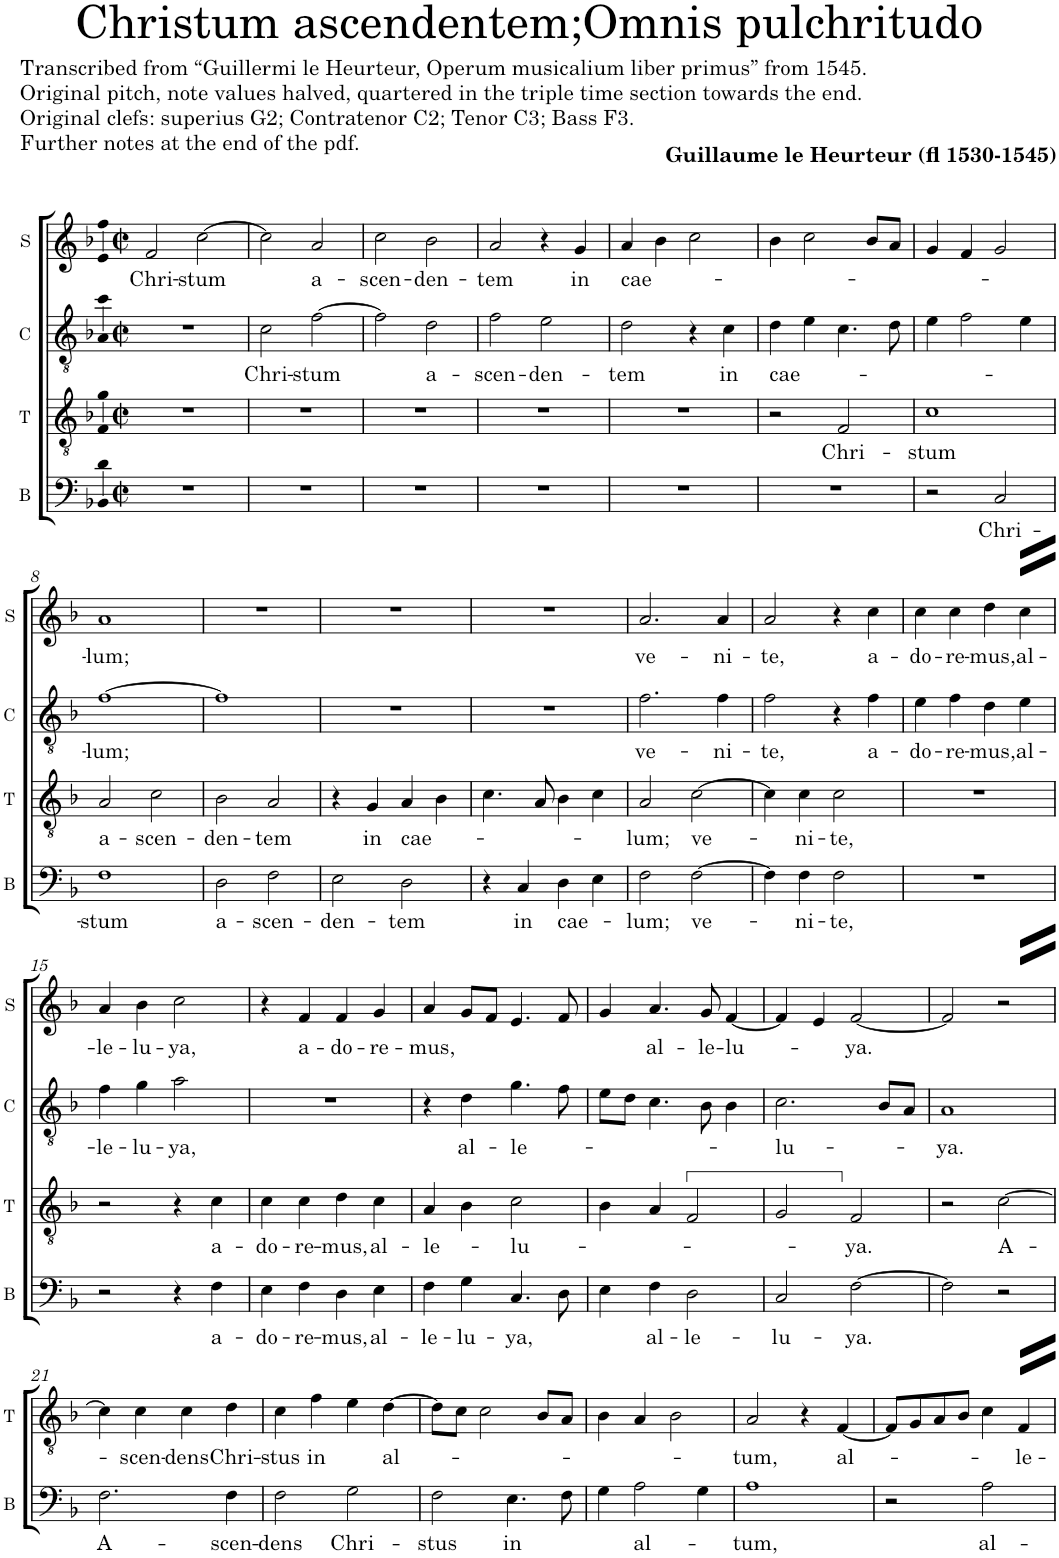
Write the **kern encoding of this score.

**kern	**text	**kern	**text	**kern	**text	**kern	**text
*part4	*part4	*part3	*part3	*part2	*part2	*part1	*part1
*staff4	*staff4	*staff3	*staff3	*staff2	*staff2	*staff1	*staff1
*I"B	*	*I"T	*	*I"C	*	*I"S	*
*I'B	*	*I'T	*	*I'C	*	*I'S	*
*clefF4	*	*clefGv2	*	*clefGv2	*	*clefG2	*
*k[b-]	*	*k[b-]	*	*k[b-]	*	*k[b-]	*
*M2/2	*	*M2/2	*	*M2/2	*	*M2/2	*
*met(c|)	*	*met(c|)	*	*met(c|)	*	*met(c|)	*
=1	=1	=1	=1	=1	=1	=1	=1
!	!	!	!	!	!	!	!LO:LY:b
1r	.	1r	.	1r	.	2f/	Chri-
!	!	!	!	!	!	!	!LO:LY:b
.	.	.	.	.	.	[2cc\	-stum
=2	=2	=2	=2	=2	=2	=2	=2
!	!	!	!	!	!LO:LY:b	!	!
1r	.	1r	.	2c\	Chri-	2cc\]	.
!	!	!	!	!	!LO:LY:b	!	!LO:LY:b
.	.	.	.	[2f\	-stum	2a/	a-
=3	=3	=3	=3	=3	=3	=3	=3
!	!	!	!	!	!	!	!LO:LY:b
1r	.	1r	.	2f\]	.	2cc\	-scen-
!	!	!	!	!	!LO:LY:b	!	!LO:LY:b
.	.	.	.	2d\	a-	2b-\	-den-
=4	=4	=4	=4	=4	=4	=4	=4
!	!	!	!	!	!LO:LY:b	!	!LO:LY:b
1r	.	1r	.	2f\	-scen-	2a/	-tem
!	!	!	!	!	!LO:LY:b	!	!
.	.	.	.	2e\	-den-	4r	.
!	!	!	!	!	!	!	!LO:LY:b
.	.	.	.	.	.	4g/	in
=5	=5	=5	=5	=5	=5	=5	=5
!	!	!	!	!	!LO:LY:b	!	!LO:LY:b
1r	.	1r	.	2d\	-tem	4a/	cae-
.	.	.	.	.	.	4b-\	.
.	.	.	.	4r	.	2cc\	.
!	!	!	!	!	!LO:LY:b	!	!
.	.	.	.	4c\	in	.	.
=6	=6	=6	=6	=6	=6	=6	=6
!	!	!	!	!	!LO:LY:b	!	!
1r	.	2r	.	4d\	cae-	4b-\	.
.	.	.	.	4e\	.	2cc\	.
!	!	!	!LO:LY:b	!	!	!	!
.	.	2F/	Chri-	4.c\	.	.	.
.	.	.	.	.	.	8b-/L	.
.	.	.	.	8d\	.	8a/J	.
=7	=7	=7	=7	=7	=7	=7	=7
!	!	!	!LO:LY:b	!	!	!	!
2r	.	1c	-stum	4e\	.	4g/	.
.	.	.	.	2f\	.	4f/	.
!	!LO:LY:b	!	!	!	!	!	!
2C/	Chri-	.	.	.	.	2g/	.
.	.	.	.	4e\	.	.	.
!!LO:LB:g=z
=8	=8	=8	=8	=8	=8	=8	=8
!	!LO:LY:b	!	!LO:LY:b	!	!LO:LY:b	!	!LO:LY:b
1F	-stum	2A/	a-	[1f	-lum;	1a	lum;
!	!	!	!LO:LY:b	!	!	!	!
.	.	2c\	-scen-	.	.	.	.
=9	=9	=9	=9	=9	=9	=9	=9
!	!LO:LY:b	!	!LO:LY:b	!	!	!	!
2D\	a-	2B-\	-den-	1f]	.	1r	.
!	!LO:LY:b	!	!LO:LY:b	!	!	!	!
2F\	-scen-	2A/	-tem	.	.	.	.
=10	=10	=10	=10	=10	=10	=10	=10
!	!LO:LY:b	!	!	!	!	!	!
2E\	-den-	4r	.	1r	.	1r	.
!	!	!	!LO:LY:b	!	!	!	!
.	.	4G/	in	.	.	.	.
!	!LO:LY:b	!	!LO:LY:b	!	!	!	!
2D\	-tem	4A/	cae-	.	.	.	.
.	.	4B-\	.	.	.	.	.
=11	=11	=11	=11	=11	=11	=11	=11
4r	.	4.c\	.	1r	.	1r	.
!	!LO:LY:b	!	!	!	!	!	!
4C/	in	.	.	.	.	.	.
.	.	8A/	.	.	.	.	.
!	!LO:LY:b	!	!	!	!	!	!
4D\	cae-	4B-\	.	.	.	.	.
4E\	.	4c\	.	.	.	.	.
=12	=12	=12	=12	=12	=12	=12	=12
!	!LO:LY:b	!	!LO:LY:b	!	!LO:LY:b	!	!LO:LY:b
2F\	-lum;	2A/	-lum;	2.f\	ve-	2.a/	ve-
!	!LO:LY:b	!	!LO:LY:b	!	!	!	!
[2F\	ve-	[2c\	ve-	.	.	.	.
!	!	!	!	!	!LO:LY:b	!	!LO:LY:b
.	.	.	.	4f\	-ni-	4a/	-ni-
=13	=13	=13	=13	=13	=13	=13	=13
!	!	!	!	!	!LO:LY:b	!	!LO:LY:b
4F\]	.	4c\]	.	2f\	-te,	2a/	-te,
!	!LO:LY:b	!	!LO:LY:b	!	!	!	!
4F\	-ni-	4c\	-ni-	.	.	.	.
!	!LO:LY:b	!	!LO:LY:b	!	!	!	!
2F\	-te,	2c\	-te,	4r	.	4r	.
!	!	!	!	!	!LO:LY:b	!	!LO:LY:b
.	.	.	.	4f\	a-	4cc\	a-
=14	=14	=14	=14	=14	=14	=14	=14
!	!	!	!	!	!LO:LY:b	!	!LO:LY:b
1r	.	1r	.	4e\	-do-	4cc\	-do-
!	!	!	!	!	!LO:LY:b	!	!LO:LY:b
.	.	.	.	4f\	-re-	4cc\	-re-
!	!	!	!	!	!LO:LY:b	!	!LO:LY:b
.	.	.	.	4d\	-mus,	4dd\	-mus,
!	!	!	!	!	!LO:LY:b	!	!LO:LY:b
.	.	.	.	4e\	al-	4cc\	al-
!!LO:LB:g=z
=15	=15	=15	=15	=15	=15	=15	=15
!	!	!	!	!	!LO:LY:b	!	!LO:LY:b
2r	.	2r	.	4f\	-le-	4a/	-le-
!	!	!	!	!	!LO:LY:b	!	!LO:LY:b
.	.	.	.	4g\	-lu-	4b-\	-lu-
!	!	!	!	!	!LO:LY:b	!	!LO:LY:b
4r	.	4r	.	2a\	-ya,	2cc\	-ya,
!	!LO:LY:b	!	!LO:LY:b	!	!	!	!
4F\	a-	4c\	a-	.	.	.	.
=16	=16	=16	=16	=16	=16	=16	=16
!	!LO:LY:b	!	!LO:LY:b	!	!	!	!
4E\	-do-	4c\	-do-	1r	.	4r	.
!	!LO:LY:b	!	!LO:LY:b	!	!	!	!LO:LY:b
4F\	-re-	4c\	-re-	.	.	4f/	a-
!	!LO:LY:b	!	!LO:LY:b	!	!	!	!LO:LY:b
4D\	-mus,	4d\	-mus,	.	.	4f/	-do-
!	!LO:LY:b	!	!LO:LY:b	!	!	!	!LO:LY:b
4E\	al-	4c\	al-	.	.	4g/	-re-
=17	=17	=17	=17	=17	=17	=17	=17
!	!LO:LY:b	!	!LO:LY:b	!	!	!	!LO:LY:b
4F\	-le-	4A/	-le-	4r	.	4a/	-mus,
!	!LO:LY:b	!	!	!	!LO:LY:b	!	!
4G\	-lu-	4B-\	.	4d\	al-	8g/L	.
.	.	.	.	.	.	8f/J	.
!	!LO:LY:b	!	!LO:LY:b	!	!LO:LY:b	!	!
4.C/	-ya,	2c\	-lu-	4.g\	-le-	4.e/	.
8D\	.	.	.	8f\	.	8f/	.
=18	=18	=18	=18	=18	=18	=18	=18
4E\	.	4B-\	.	8e\L	.	4g/	.
.	.	.	.	8d\J	.	.	.
!	!LO:LY:b	!	!	!	!	!	!LO:LY:b
4F\	al-	4A/	.	4.c\	.	4.a/	al-
!	!LO:LY:b	!	!	!	!	!	!
2D\	-le-	2F/	.	.	.	.	.
!	!	!	!	!	!	!	!LO:LY:b
.	.	.	.	8B-\	.	8g/	-le-
!	!	!	!	!	!	!	!LO:LY:b
.	.	.	.	4B-\	.	[4f/	-lu-
=19	=19	=19	=19	=19	=19	=19	=19
!	!LO:LY:b	!	!	!	!LO:LY:b	!	!
2C/	-lu-	2G/	.	2.c\	-lu-	4f/]	.
.	.	.	.	.	.	4e/	.
!	!LO:LY:b	!	!LO:LY:b	!	!	!	!LO:LY:b
[2F\	-ya.	2F/	-ya.	.	.	[2f/	-ya.
.	.	.	.	8B-/L	.	.	.
.	.	.	.	8A/J	.	.	.
=20	=20	=20	=20	=20	=20	=20	=20
!	!	!	!	!	!LO:LY:b	!	!
2F\]	.	2r	.	1A	-ya.	2f/]	.
!	!	!	!LO:LY:b	!	!	!	!
2r	.	[2c\	A-	.	.	2r	.
!!LO:LB:g=z
=21	=21	=21	=21	=21	=21	=21	=21
!	!LO:LY:b	!	!	!	!	!	!
2.F\	A-	4c\]	.	1r	.	1r	.
!	!	!	!LO:LY:b	!	!	!	!
.	.	4c\	-scen-	.	.	.	.
!	!	!	!LO:LY:b	!	!	!	!
.	.	4c\	-dens	.	.	.	.
!	!LO:LY:b	!	!LO:LY:b	!	!	!	!
4F\	scen-	4d\	Chri-	.	.	.	.
=22	=22	=22	=22	=22	=22	=22	=22
!	!LO:LY:b	!	!LO:LY:b	!	!	!	!
2F\	-dens	4c\	-stus	1r	.	1r	.
!	!	!	!LO:LY:b	!	!	!	!
.	.	4f\	in	.	.	.	.
!	!LO:LY:b	!	!	!	!	!	!
2G\	Chri-	4e\	.	.	.	.	.
!	!	!	!LO:LY:b	!	!	!	!
.	.	[4d\	al-	.	.	.	.
=23	=23	=23	=23	=23	=23	=23	=23
!	!LO:LY:b	!	!	!	!	!	!
2F\	-stus	8d\L]	.	1r	.	1r	.
.	.	8c\J	.	.	.	.	.
.	.	2c\	.	.	.	.	.
!	!LO:LY:b	!	!	!	!	!	!
4.E\	in	.	.	.	.	.	.
.	.	8B-/L	.	.	.	.	.
8F\	.	8A/J	.	.	.	.	.
=24	=24	=24	=24	=24	=24	=24	=24
4G\	.	4B-\	.	1r	.	1r	.
!	!LO:LY:b	!	!	!	!	!	!
2A\	al-	4A/	.	.	.	.	.
.	.	2B-\	.	.	.	.	.
4G\	.	.	.	.	.	.	.
=25	=25	=25	=25	=25	=25	=25	=25
!	!LO:LY:b	!	!LO:LY:b	!	!	!	!
1A	-tum,	2A/	-tum,	1r	.	1r	.
.	.	4r	.	.	.	.	.
!	!	!	!LO:LY:b	!	!	!	!
.	.	[4F/	al-	.	.	.	.
=26	=26	=26	=26	=26	=26	=26	=26
2r	.	8F/L]	.	1r	.	1r	.
.	.	8G/	.	.	.	.	.
.	.	8A/	.	.	.	.	.
.	.	8B-/J	.	.	.	.	.
!	!LO:LY:b	!	!	!	!	!	!
2A\	al-	4c\	.	.	.	.	.
!	!	!	!LO:LY:b	!	!	!	!
.	.	4F/	-le-	.	.	.	.
=	=	=	=	=	=	=	=
*-	*-	*-	*-	*-	*-	*-	*-
